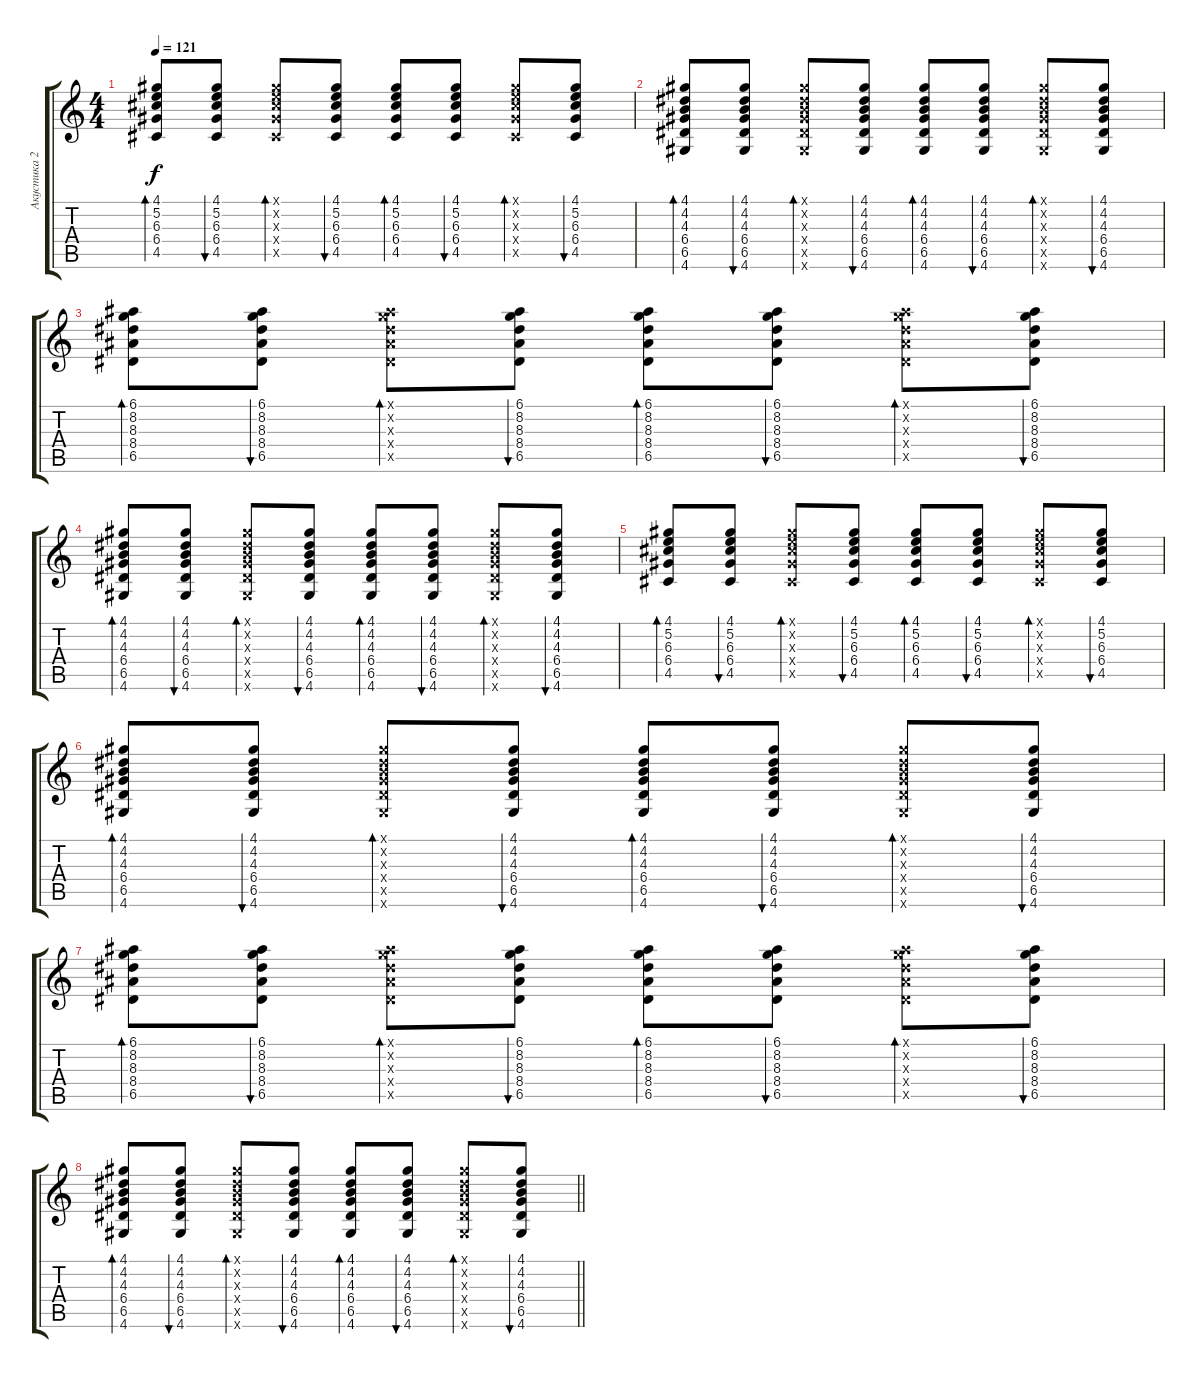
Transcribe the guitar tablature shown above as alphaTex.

\track ("Акустика 2" "Акустика 2") {instrument acousticguitarsteel}
\staff {score tabs}
\tuning (E4 B3 G3 D3 A2 E2) {hide}
\ts (4 4)
\tempo 121
\clef g2
\ks c
(4.1 5.2 6.3 6.4 4.5).8{bd 30 dy f} (4.1 5.2 6.3 6.4 4.5).8{bu 30} (4.1{x} 5.2{x} 6.3{x} 6.4{x} 4.5{x}).8{bd 30} (4.1 5.2 6.3 6.4 4.5).8{bu 30} (4.1 5.2 6.3 6.4 4.5).8{bd 30} (4.1 5.2 6.3 6.4 4.5).8{bu 30} (4.1{x} 5.2{x} 6.3{x} 6.4{x} 4.5{x}).8{bd 30} (4.1 5.2 6.3 6.4 4.5).8{bu 30} |
(4.1 4.2 4.3 6.4 6.5 4.6).8{bd 30} (4.1 4.2 4.3 6.4 6.5 4.6).8{bu 30} (4.1{x} 4.2{x} 4.3{x} 6.4{x} 6.5{x} 4.6{x}).8{bd 30} (4.1 4.2 4.3 6.4 6.5 4.6).8{bu 30} (4.1 4.2 4.3 6.4 6.5 4.6).8{bd 30} (4.1 4.2 4.3 6.4 6.5 4.6).8{bu 30} (4.1{x} 4.2{x} 4.3{x} 6.4{x} 6.5{x} 4.6{x}).8{bd 30} (4.1 4.2 4.3 6.4 6.5 4.6).8{bu 30} |
(6.1 8.2 8.3 8.4 6.5).8{bd 30} (6.1 8.2 8.3 8.4 6.5).8{bu 30} (6.1{x} 8.2{x} 8.3{x} 8.4{x} 6.5{x}).8{bd 30} (6.1 8.2 8.3 8.4 6.5).8{bu 30} (6.1 8.2 8.3 8.4 6.5).8{bd 30} (6.1 8.2 8.3 8.4 6.5).8{bu 30} (6.1{x} 8.2{x} 8.3{x} 8.4{x} 6.5{x}).8{bd 30} (6.1 8.2 8.3 8.4 6.5).8{bu 30} |
(4.1 4.2 4.3 6.4 6.5 4.6).8{bd 30} (4.1 4.2 4.3 6.4 6.5 4.6).8{bu 30} (4.1{x} 4.2{x} 4.3{x} 6.4{x} 6.5{x} 4.6{x}).8{bd 30} (4.1 4.2 4.3 6.4 6.5 4.6).8{bu 30} (4.1 4.2 4.3 6.4 6.5 4.6).8{bd 30} (4.1 4.2 4.3 6.4 6.5 4.6).8{bu 30} (4.1{x} 4.2{x} 4.3{x} 6.4{x} 6.5{x} 4.6{x}).8{bd 30} (4.1 4.2 4.3 6.4 6.5 4.6).8{bu 30} |
(4.1 5.2 6.3 6.4 4.5).8{bd 30} (4.1 5.2 6.3 6.4 4.5).8{bu 30} (4.1{x} 5.2{x} 6.3{x} 6.4{x} 4.5{x}).8{bd 30} (4.1 5.2 6.3 6.4 4.5).8{bu 30} (4.1 5.2 6.3 6.4 4.5).8{bd 30} (4.1 5.2 6.3 6.4 4.5).8{bu 30} (4.1{x} 5.2{x} 6.3{x} 6.4{x} 4.5{x}).8{bd 30} (4.1 5.2 6.3 6.4 4.5).8{bu 30} |
(4.1 4.2 4.3 6.4 6.5 4.6).8{bd 30} (4.1 4.2 4.3 6.4 6.5 4.6).8{bu 30} (4.1{x} 4.2{x} 4.3{x} 6.4{x} 6.5{x} 4.6{x}).8{bd 30} (4.1 4.2 4.3 6.4 6.5 4.6).8{bu 30} (4.1 4.2 4.3 6.4 6.5 4.6).8{bd 30} (4.1 4.2 4.3 6.4 6.5 4.6).8{bu 30} (4.1{x} 4.2{x} 4.3{x} 6.4{x} 6.5{x} 4.6{x}).8{bd 30} (4.1 4.2 4.3 6.4 6.5 4.6).8{bu 30} |
(6.1 8.2 8.3 8.4 6.5).8{bd 30} (6.1 8.2 8.3 8.4 6.5).8{bu 30} (6.1{x} 8.2{x} 8.3{x} 8.4{x} 6.5{x}).8{bd 30} (6.1 8.2 8.3 8.4 6.5).8{bu 30} (6.1 8.2 8.3 8.4 6.5).8{bd 30} (6.1 8.2 8.3 8.4 6.5).8{bu 30} (6.1{x} 8.2{x} 8.3{x} 8.4{x} 6.5{x}).8{bd 30} (6.1 8.2 8.3 8.4 6.5).8{bu 30} |
\barLineRight lightlight
(4.1 4.2 4.3 6.4 6.5 4.6).8{bd 30} (4.1 4.2 4.3 6.4 6.5 4.6).8{bu 30} (4.1{x} 4.2{x} 4.3{x} 6.4{x} 6.5{x} 4.6{x}).8{bd 30} (4.1 4.2 4.3 6.4 6.5 4.6).8{bu 30} (4.1 4.2 4.3 6.4 6.5 4.6).8{bd 30} (4.1 4.2 4.3 6.4 6.5 4.6).8{bu 30} (4.1{x} 4.2{x} 4.3{x} 6.4{x} 6.5{x} 4.6{x}).8{bd 30} (4.1 4.2 4.3 6.4 6.5 4.6).8{bu 30}
